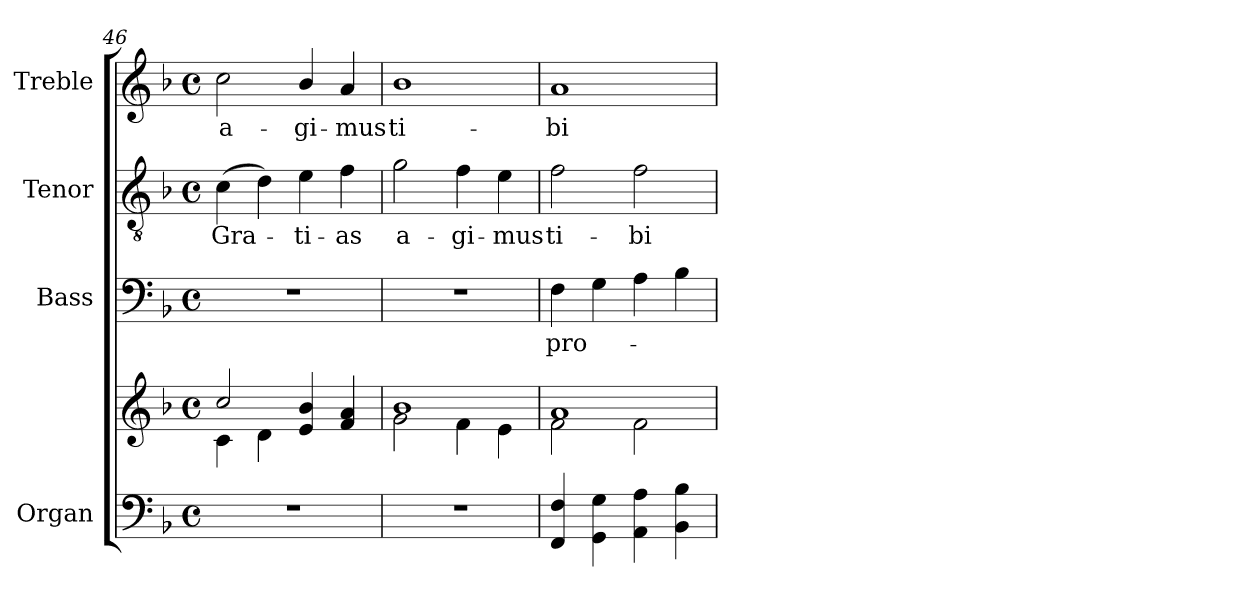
**kern	**kern	**kern	**text	**kern	**text	**kern	**text
*part4	*part4	*part3	*part3	*part2	*part2	*part1	*part1
*staff5	*staff4	*staff3	*staff3	*staff2	*staff2	*staff1	*staff1
*I"Organ	*	*I"Bass	*	*I"Tenor	*	*I"Treble	*
*I'Organ	*	*I'Bass	*	*I'Tenor	*	*I'Treble	*
*clefF4	*clefG2	*clefF4	*	*clefGv2	*	*clefG2	*
*k[b-]	*k[b-]	*k[b-]	*	*k[b-]	*	*k[b-]	*
*F:	*F:	*F:	*	*F:	*	*F:	*
*M4/4	*M4/4	*M4/4	*	*M4/4	*	*M4/4	*
*met(c)	*met(c)	*met(c)	*	*met(c)	*	*met(c)	*
=46	=46	=46	=46	=46	=46	=46	=46
*	*^	*	*	*	*	*	*
!	!	!	!	!	!	!LO:LY:b	!	!LO:LY:b
1r	2cc/	4c\	1r	.	(>4c	Gra-	2cc	a-
.	.	4d\	.	.	4d)	.	.	.
!	!	!	!	!	!	!LO:LY:b	!	!LO:LY:b
.	4e/ 4b-/	2ryy	.	.	4e	ti-	4b-/	-gi-
!	!	!	!	!	!	!LO:LY:b	!	!LO:LY:b
.	4f/ 4a/	.	.	.	4f	-as	4a	-mus
=47	=47	=47	=47	=47	=47	=47	=47	=47
!	!	!	!	!	!	!LO:LY:b	!	!LO:LY:b
1r	1b-/	2g\	1r	.	2g	a-	1b-	ti-
!	!	!	!	!	!	!LO:LY:b	!	!
.	.	4f\	.	.	4f	-gi-	.	.
!	!	!	!	!	!	!LO:LY:b	!	!
.	.	4e\	.	.	4e	-mus	.	.
=48	=48	=48	=48	=48	=48	=48	=48	=48
!	!	!	!	!LO:LY:b	!	!LO:LY:b	!	!LO:LY:b
4FF 4F	1a/	2f\	4F	pro-	2f	ti-	1a	-bi
4GG\ 4G\	.	.	4G	.	.	.	.	.
!	!	!	!	!	!	!LO:LY:b	!	!
4AA 4A	.	2f\	4A	.	2f	-bi	.	.
4BB- 4B-	.	.	4B-	.	.	.	.	.
*	*v	*v	*	*	*	*	*	*
=	=	=	=	=	=	=	=
*-	*-	*-	*-	*-	*-	*-	*-
